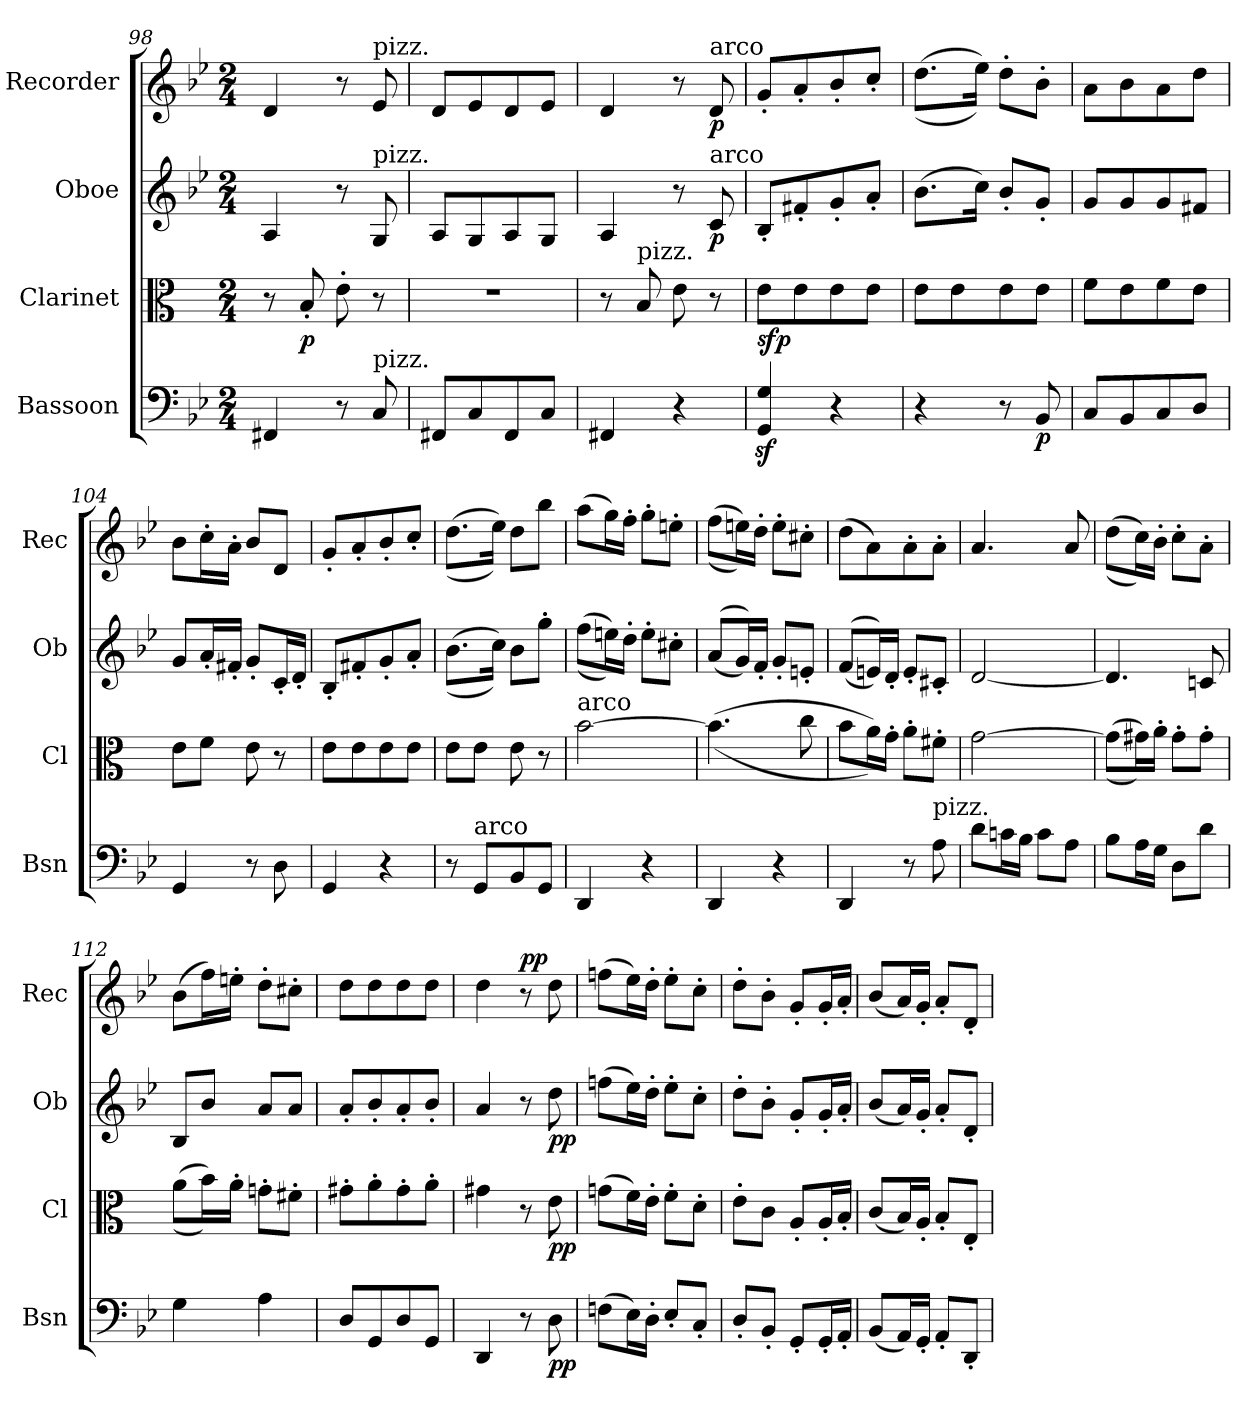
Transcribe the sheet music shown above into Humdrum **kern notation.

**kern	**dynam	**kern	**dynam	**kern	**dynam	**kern	**dynam
*part4	*part4	*part3	*part3	*part2	*part2	*part1	*part1
*staff4	*staff4	*staff3	*staff3	*staff2	*staff2	*staff1	*staff1
*I"Bassoon	*	*I"Clarinet	*	*I"Oboe	*	*I"Recorder	*
*I'Bsn	*	*I'Cl	*	*I'Ob	*	*I'Rec	*
!!LO:PB:g=z
*clefF4	*	*clefC3	*	*clefG2	*	*clefG2	*
*	*	*ITrd1c2	*	*	*	*	*
*k[b-e-]	*	*k[b-e-]	*	*k[b-e-]	*	*k[b-e-]	*
*M2/4	*	*M2/4	*	*M2/4	*	*M2/4	*
=98	=98	=98	=98	=98	=98	=98	=98
4FF#X/	.	8r	.	4A/	.	4d/	.
!	!	!	!LO:DY:b	!	!	!	!
.	.	8A'/	p	.	.	.	.
8r	.	8d'\	.	8r	.	8r	.
!	!	!	!	!	!	!LO:TX:a:t=pizz.	!
!	!	!	!	!LO:TX:a:t=pizz.	!	!	!
!LO:TX:a:t=pizz.	!	!	!	!	!	!	!
8C/	.	8r	.	8G/	.	8e-/	.
=99	=99	=99	=99	=99	=99	=99	=99
8FF#X/L	.	2r	.	8A/L	.	8d/L	.
8C/	.	.	.	8G/	.	8e-/	.
8FF#/	.	.	.	8A/	.	8d/	.
8C/J	.	.	.	8G/J	.	8e-/J	.
=100	=100	=100	=100	=100	=100	=100	=100
4FF#X/	.	8r	.	4A/	.	4d/	.
!	!	!LO:TX:a:t=pizz.	!	!	!	!	!
.	.	8A/	.	.	.	.	.
4r	.	8d\	.	8r	.	8r	.
!	!	!	!	!	!	!LO:TX:a:t=arco	!
!	!	!	!	!LO:TX:a:t=arco	!	!	!
!	!	!	!	!	!LO:DY:b	!	!LO:DY:b
.	.	8r	.	8c/	p	8d/	p
=101	=101	=101	=101	=101	=101	=101	=101
!	!	!	!LO:DY:b	!	!	!	!
4GG/z< 4G/z<	.	8d\L	sfp	8B-'/L	.	8g'/L	.
.	.	8d\	.	8f#X'/	.	8a'/	.
4r	.	8d\	.	8g'/	.	8b-'/	.
.	.	8d\J	.	8a'/J	.	8cc'/J	.
=102	=102	=102	=102	=102	=102	=102	=102
4r	.	8d\L	.	(8.b-\L	.	((8.dd\L	.
.	.	8d\	.	.	.	.	.
.	.	.	.	16cc\Jk)	.	16ee-\Jk))	.
8r	.	8d\	.	8b-'/L	.	8dd'\L	.
!	!LO:DY:b	!	!	!	!	!	!
8BB-/	p	8d\J	.	8g'/J	.	8b-'\J	.
=103	=103	=103	=103	=103	=103	=103	=103
8C/L	.	8e-\L	.	8g/L	.	8a\L	.
8BB-/	.	8d\	.	8g/	.	8b-\	.
8C/	.	8e-\	.	8g/	.	8a\	.
8D/J	.	8d\J	.	8f#X/J	.	8dd\J	.
=104	=104	=104	=104	=104	=104	=104	=104
4GG/	.	8d\L	.	8g/L	.	8b-\L	.
.	.	8e-\J	.	16a'/L	.	16cc'\L	.
.	.	.	.	16f#X'/JJ	.	16a'\JJ	.
8r	.	8d\	.	8g'/L	.	8b-/L	.
8D\	.	8r	.	16c'/L	.	8d/J	.
.	.	.	.	16d'/JJ	.	.	.
=105	=105	=105	=105	=105	=105	=105	=105
4GG/	.	8d\L	.	8B-'/L	.	8g'/L	.
.	.	8d\	.	8f#X'/	.	8a'/	.
4r	.	8d\	.	8g'/	.	8b-'/	.
.	.	8d\J	.	8a'/J	.	8cc'/J	.
=106	=106	=106	=106	=106	=106	=106	=106
8r	.	8d\L	.	((8.b-\L	.	((8.dd\L	.
!LO:TX:a:t=arco	!	!	!	!	!	!	!
8GG/L	.	8d\J	.	.	.	.	.
.	.	.	.	16cc\Jk))	.	16ee-\Jk))	.
8BB-/	.	8d\	.	8b-\L	.	8dd\L	.
8GG/J	.	8r	.	8gg'\J	.	8bb-\J	.
=107	=107	=107	=107	=107	=107	=107	=107
!	!	!LO:TX:a:t=arco	!	!	!	!	!
4DD/	.	[2a\	.	((8ff\L	.	(8aa\L	.
.	.	.	.	16een\L))	.	16gg\L)	.
.	.	.	.	16dd'\JJ	.	16ff'\JJ	.
4r	.	.	.	8ee'\L	.	8gg'\L	.
.	.	.	.	8cc#X'\J	.	8een'\J	.
=108	=108	=108	=108	=108	=108	=108	=108
4DD/	.	((4.a\]	.	((8a/L	.	((8ff\L	.
.	.	.	.	16g/L))	.	16een\L))	.
.	.	.	.	16f'/JJ	.	16dd'\JJ	.
4r	.	.	.	8g'/L	.	8ee'\L	.
.	.	8b-\	.	8en'/J	.	8cc#X'\J	.
!!LO:LB:g=z
=109	=109	=109	=109	=109	=109	=109	=109
4DD/	.	8a\L	.	((8f/L	.	(8dd\L	.
.	.	16g\L))	.	16en/L))	.	8a\)	.
.	.	16f'\JJ	.	16d'/JJ	.	.	.
8r	.	8g'\L	.	8e'/L	.	8a'\	.
!LO:TX:a:t=pizz.	!	!	!	!	!	!	!
8A\	.	8en'\J	.	8c#X'/J	.	8a'\J	.
=110	=110	=110	=110	=110	=110	=110	=110
8d\L	.	[2f\	.	[2d/	.	4.a/	.
16cn\L	.	.	.	.	.	.	.
16B-\JJ	.	.	.	.	.	.	.
8c\L	.	.	.	.	.	.	.
8A\J	.	.	.	.	.	8a/	.
=111	=111	=111	=111	=111	=111	=111	=111
8B-\L	.	((8f\L]	.	4.d/]	.	((8dd\L	.
16A\L	.	16f#X\L))	.	.	.	16cc\L))	.
16G\JJ	.	16g'\JJ	.	.	.	16b-'\JJ	.
8D\L	.	8f#'\L	.	.	.	8cc'\L	.
8d\J	.	8f#'\J	.	8cn/	.	8a'\J	.
=112	=112	=112	=112	=112	=112	=112	=112
4G\	.	((8g\L	.	8B-/L	.	(8b-\L	.
.	.	16a\L))	.	8b-/J	.	16ff\L)	.
.	.	16g'\JJ	.	.	.	16een'\JJ	.
4A\	.	8fn'\L	.	8a/L	.	8dd'\L	.
.	.	8en'\J	.	8a/J	.	8cc#X'\J	.
=113	=113	=113	=113	=113	=113	=113	=113
8D/L	.	8f#X'\L	.	8a'/L	.	8dd\L	.
8GG/	.	8g'\	.	8b-'/	.	8dd\	.
8D/	.	8f#'\	.	8a'/	.	8dd\	.
8GG/J	.	8g'\J	.	8b-'/J	.	8dd\J	.
=114	=114	=114	=114	=114	=114	=114	=114
4DD/	.	4f#X\	.	4a/	.	4dd\	.
!	!	!	!	!	!	!	!LO:DY:a
8r	.	8r	.	8r	.	8r	pp
!	!LO:DY:b	!	!LO:DY:b	!	!LO:DY:b	!	!
8D\	pp	8d\	pp	8dd\	pp	8dd\	.
=115	=115	=115	=115	=115	=115	=115	=115
(8Fn\L	.	(8fn\L	.	(8ffn\L	.	(8ffn\L	.
16E-\L)	.	16e-\L)	.	16ee-\L)	.	16ee-\L)	.
16D'\JJ	.	16d'\JJ	.	16dd'\JJ	.	16dd'\JJ	.
8E-'/L	.	8e-'\L	.	8ee-'\L	.	8ee-'\L	.
8C'/J	.	8c'\J	.	8cc'\J	.	8cc'\J	.
=116	=116	=116	=116	=116	=116	=116	=116
8D'/L	.	8d'\L	.	8dd'\L	.	8dd'\L	.
8BB-'/J	.	8B-\J	.	8b-'\J	.	8b-'\J	.
8GG'/L	.	8G'/L	.	8g'/L	.	8g'/L	.
16GG'/L	.	16G'/L	.	16g'/L	.	16g'/L	.
16AA'/JJ	.	16A'/JJ	.	16a'/JJ	.	16a'/JJ	.
=117	=117	=117	=117	=117	=117	=117	=117
(8BB-/L	.	(8B-/L	.	(8b-/L	.	(8b-/L	.
16AA/L)	.	16A/L)	.	16a/L)	.	16a/L)	.
16GG'/JJ	.	16G'/JJ	.	16g'/JJ	.	16g'/JJ	.
8AA'/L	.	8A'/L	.	8a'/L	.	8a'/L	.
8DD'/J	.	8D'/J	.	8d'/J	.	8d'/J	.
=	=	=	=	=	=	=	=
*-	*-	*-	*-	*-	*-	*-	*-
